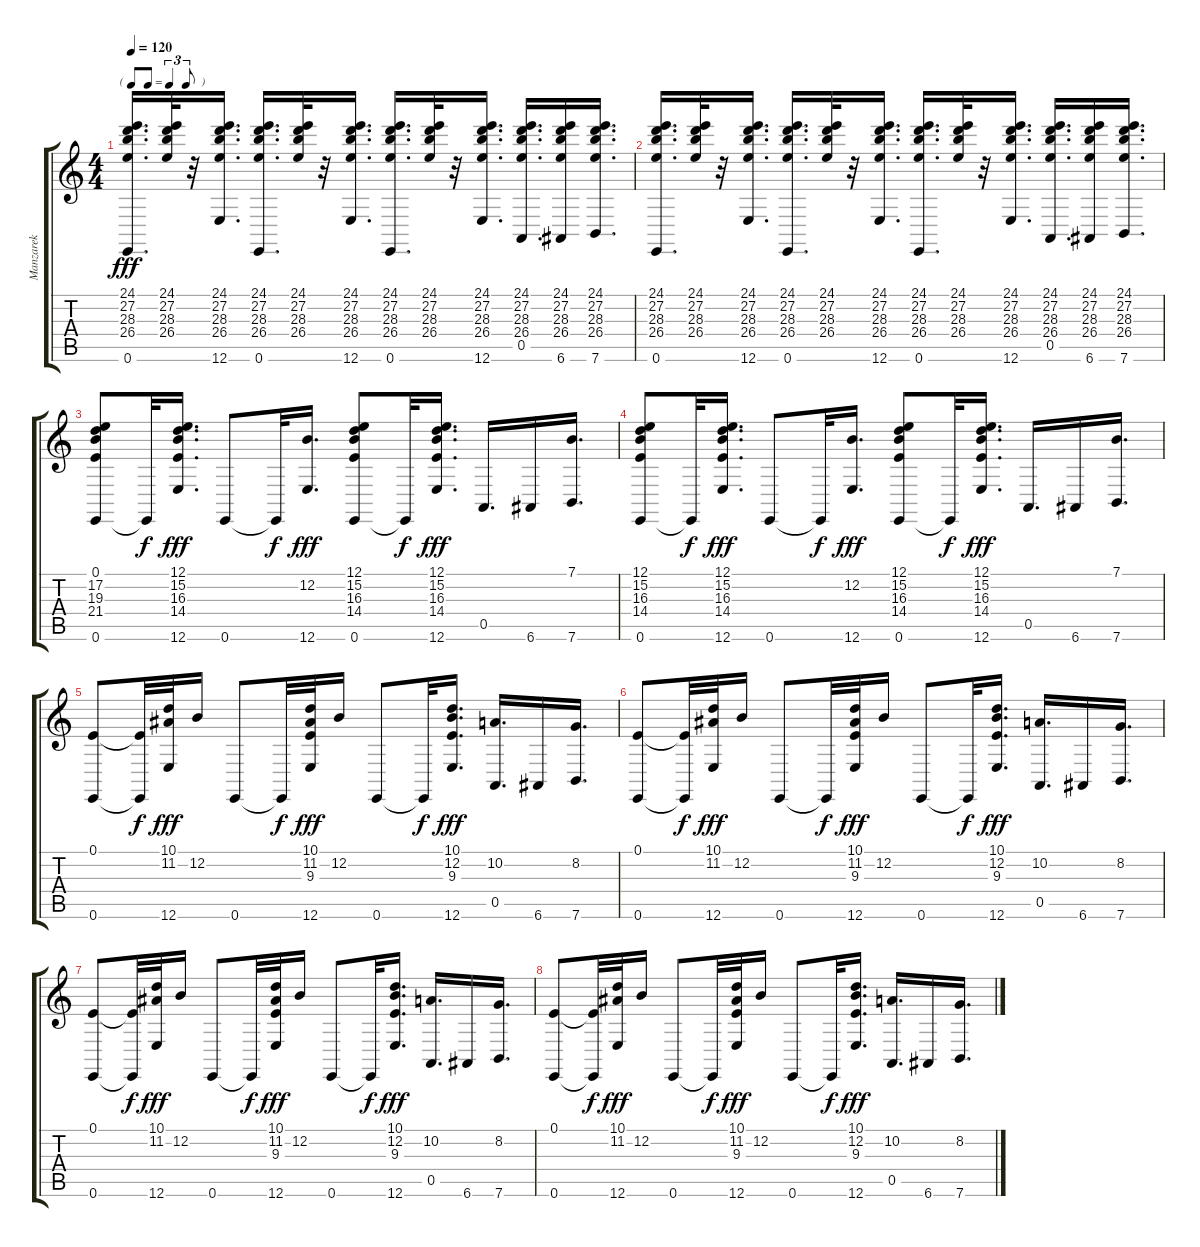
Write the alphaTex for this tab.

\track ("Manzarek" "Manzarek") {instrument acousticgrandpiano}
\staff {score tabs}
\tuning (E4 B3 G3 D3 A2 E2) {hide}
\ts (4 4)
\tf triplet8th
\tempo 120
\clef g2
\ks c
(24.1 27.2 28.3 26.4 0.6).16{d dy fff volume 9} (24.1 27.2 28.3 26.4).32 r.32 (24.1 27.2 28.3 26.4 12.6).16{d} (24.1 27.2 28.3 26.4 0.6).16{d} (24.1 27.2 28.3 26.4).32 r.32 (24.1 27.2 28.3 26.4 12.6).16{d} (24.1 27.2 28.3 26.4 0.6).16{d} (24.1 27.2 28.3 26.4).32 r.32 (24.1 27.2 28.3 26.4 12.6).16{d} (24.1 27.2 28.3 26.4 0.5).16{d} (24.1 27.2 28.3 26.4 6.6).16 (24.1 27.2 28.3 26.4 7.6).16{d} |
(24.1 27.2 28.3 26.4 0.6).16{d} (24.1 27.2 28.3 26.4).32 r.32 (24.1 27.2 28.3 26.4 12.6).16{d} (24.1 27.2 28.3 26.4 0.6).16{d} (24.1 27.2 28.3 26.4).32 r.32 (24.1 27.2 28.3 26.4 12.6).16{d} (24.1 27.2 28.3 26.4 0.6).16{d} (24.1 27.2 28.3 26.4).32 r.32 (24.1 27.2 28.3 26.4 12.6).16{d} (24.1 27.2 28.3 26.4 0.5).16{d} (24.1 27.2 28.3 26.4 6.6).16 (24.1 27.2 28.3 26.4 7.6).16{d} |
(0.1 17.2 19.3 21.4 0.6).8 0.6{t}.32{dy f} (12.1 15.2 16.3 14.4 12.6).16{d dy fff} 0.6.8 0.6{t}.32{dy f} (12.2 12.6).16{d dy fff} (12.1 15.2 16.3 14.4 0.6).8 0.6{t}.32{dy f} (12.1 15.2 16.3 14.4 12.6).16{d dy fff} 0.5.16{d} 6.6.16 (7.1 7.6).16{d} |
(12.1 15.2 16.3 14.4 0.6).8 0.6{t}.32{dy f} (12.1 15.2 16.3 14.4 12.6).16{d dy fff} 0.6.8 0.6{t}.32{dy f} (12.2 12.6).16{d dy fff} (12.1 15.2 16.3 14.4 0.6).8 0.6{t}.32{dy f} (12.1 15.2 16.3 14.4 12.6).16{d dy fff} 0.5.16{d} 6.6.16 (7.1 7.6).16{d} |
(0.1 0.6).8 (0.1{t} 0.6{t}).32{dy f} (10.1 11.2 12.6).32{dy fff} 12.2.16 0.6.8 0.6{t}.32{dy f} (10.1 11.2 9.3 12.6).32{dy fff} 12.2.16 0.6.8 0.6{t}.32{dy f} (10.1 12.2 9.3 12.6).16{d dy fff} (10.2 0.5).16{d} 6.6.16 (8.2 7.6).16{d} |
(0.1 0.6).8 (0.1{t} 0.6{t}).32{dy f} (10.1 11.2 12.6).32{dy fff} 12.2.16 0.6.8 0.6{t}.32{dy f} (10.1 11.2 9.3 12.6).32{dy fff} 12.2.16 0.6.8 0.6{t}.32{dy f} (10.1 12.2 9.3 12.6).16{d dy fff} (10.2 0.5).16{d} 6.6.16 (8.2 7.6).16{d} |
(0.1 0.6).8 (0.1{t} 0.6{t}).32{dy f} (10.1 11.2 12.6).32{dy fff} 12.2.16 0.6.8 0.6{t}.32{dy f} (10.1 11.2 9.3 12.6).32{dy fff} 12.2.16 0.6.8 0.6{t}.32{dy f} (10.1 12.2 9.3 12.6).16{d dy fff} (10.2 0.5).16{d} 6.6.16 (8.2 7.6).16{d} |
(0.1 0.6).8 (0.1{t} 0.6{t}).32{dy f} (10.1 11.2 12.6).32{dy fff} 12.2.16 0.6.8 0.6{t}.32{dy f} (10.1 11.2 9.3 12.6).32{dy fff} 12.2.16 0.6.8 0.6{t}.32{dy f} (10.1 12.2 9.3 12.6).16{d dy fff} (10.2 0.5).16{d} 6.6.16 (8.2 7.6).16{d}
